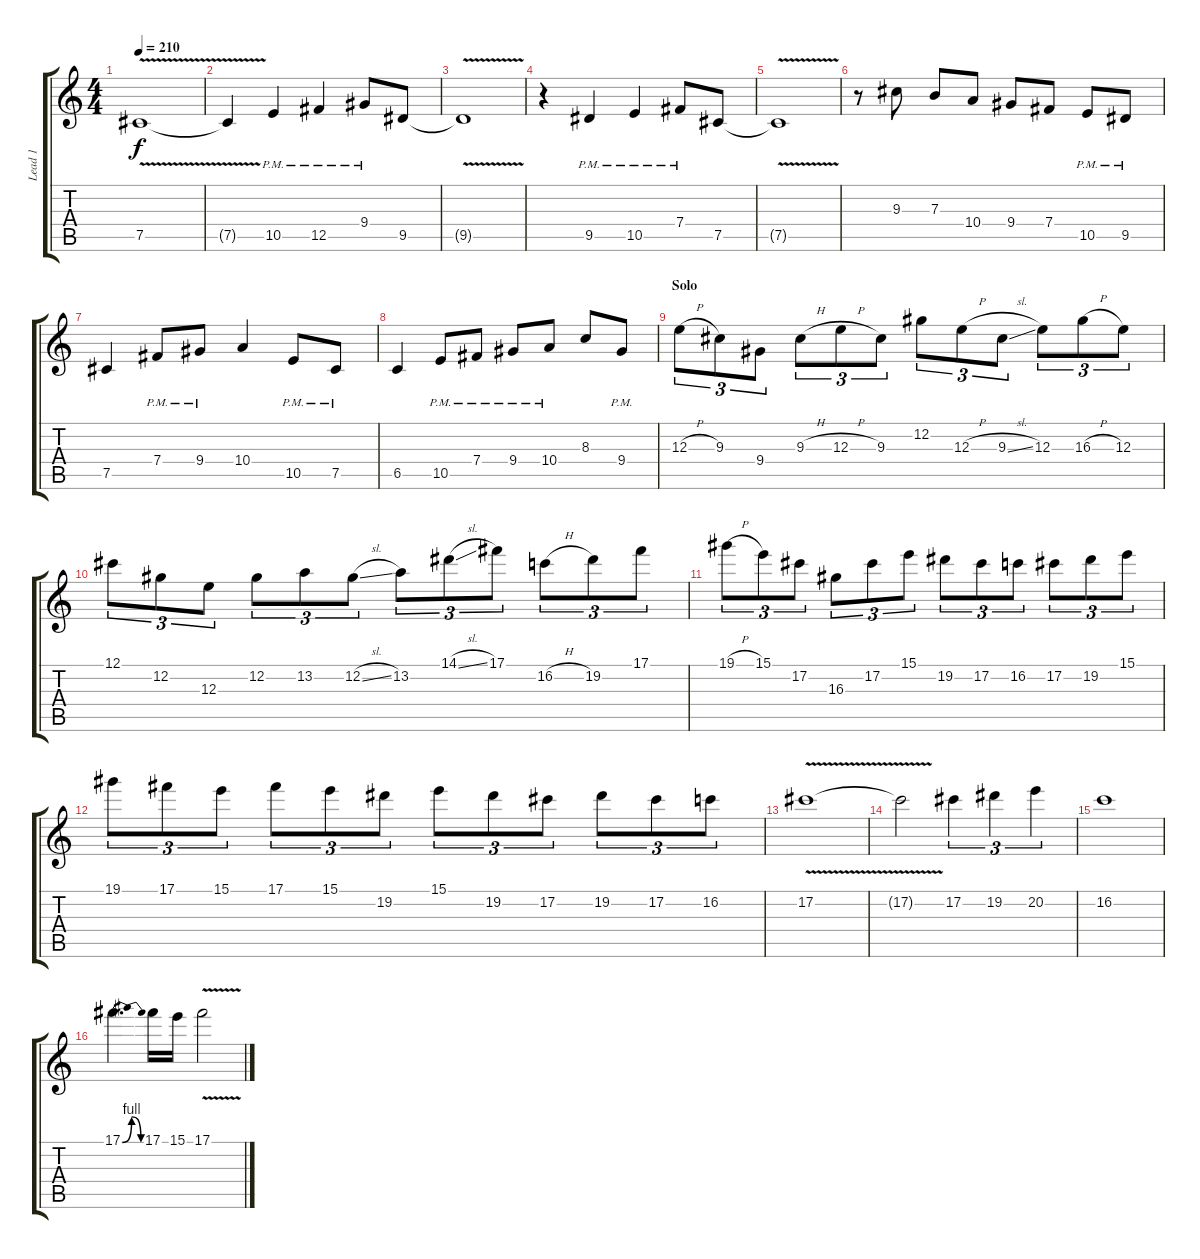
\track ("Lead 1" "Lead 1") {instrument distortionguitar}
\staff {score tabs}
\tuning (Db4 Ab3 E3 B2 Gb2 Db2) {hide}
\ts (4 4)
\tempo 210
\clef g2
\ks c
7.5{v}.1{dy f} |
7.5{t}.4 10.5{pm}.4 12.5{pm}.4 9.4{pm}.8 9.5.8 |
9.5{v t}.1 |
r.4 9.5{pm}.4 10.5{pm}.4 7.4{pm}.8 7.5.8 |
7.5{v t}.1 |
r.8 9.3.8 7.3.8 10.4.8 9.4.8 7.4.8 10.5{pm}.8 9.5{pm}.8 |
7.5.4 7.4{pm}.8 9.4{pm}.8 10.4.4 10.5{pm}.8 7.5{pm}.8 |
6.5.4 10.5{pm}.8 7.4{pm}.8 9.4{pm}.8 10.4{pm}.8 8.3.8 9.4{pm}.8 |
\section ("" "Solo")
12.3{h}.8{tu (3 2)} 9.3.8{tu (3 2)} 9.4.8{tu (3 2)} 9.3{h}.8{tu (3 2)} 12.3{h}.8{tu (3 2)} 9.3.8{tu (3 2)} 12.2.8{tu (3 2)} 12.3{h}.8{tu (3 2)} 9.3{sl}.8{tu (3 2)} 12.3.8{tu (3 2)} 16.3{h}.8{tu (3 2)} 12.3.8{tu (3 2)} |
12.1.8{tu (3 2)} 12.2.8{tu (3 2)} 12.3.8{tu (3 2)} 12.2.8{tu (3 2)} 13.2.8{tu (3 2)} 12.2{sl}.8{tu (3 2)} 13.2.8{tu (3 2)} 14.1{sl}.8{tu (3 2)} 17.1.8{tu (3 2)} 16.2{h}.8{tu (3 2)} 19.2.8{tu (3 2)} 17.1.8{tu (3 2)} |
19.1{h}.8{tu (3 2)} 15.1.8{tu (3 2)} 17.2.8{tu (3 2)} 16.3.8{tu (3 2)} 17.2.8{tu (3 2)} 15.1.8{tu (3 2)} 19.2.8{tu (3 2)} 17.2.8{tu (3 2)} 16.2.8{tu (3 2)} 17.2.8{tu (3 2)} 19.2.8{tu (3 2)} 15.1.8{tu (3 2)} |
19.1.8{tu (3 2)} 17.1.8{tu (3 2)} 15.1.8{tu (3 2)} 17.1.8{tu (3 2)} 15.1.8{tu (3 2)} 19.2.8{tu (3 2)} 15.1.8{tu (3 2)} 19.2.8{tu (3 2)} 17.2.8{tu (3 2)} 19.2.8{tu (3 2)} 17.2.8{tu (3 2)} 16.2.8{tu (3 2)} |
17.2{v}.1 |
17.2{t}.2 17.2.4{tu (3 2)} 19.2.4{tu (3 2)} 20.2.4{tu (3 2)} |
16.2.1 |
17.1{be (bendrelease 0 0 30 4 45 4 60 0)}.4{d} 17.1.16 15.1.16 17.1{v}.2
